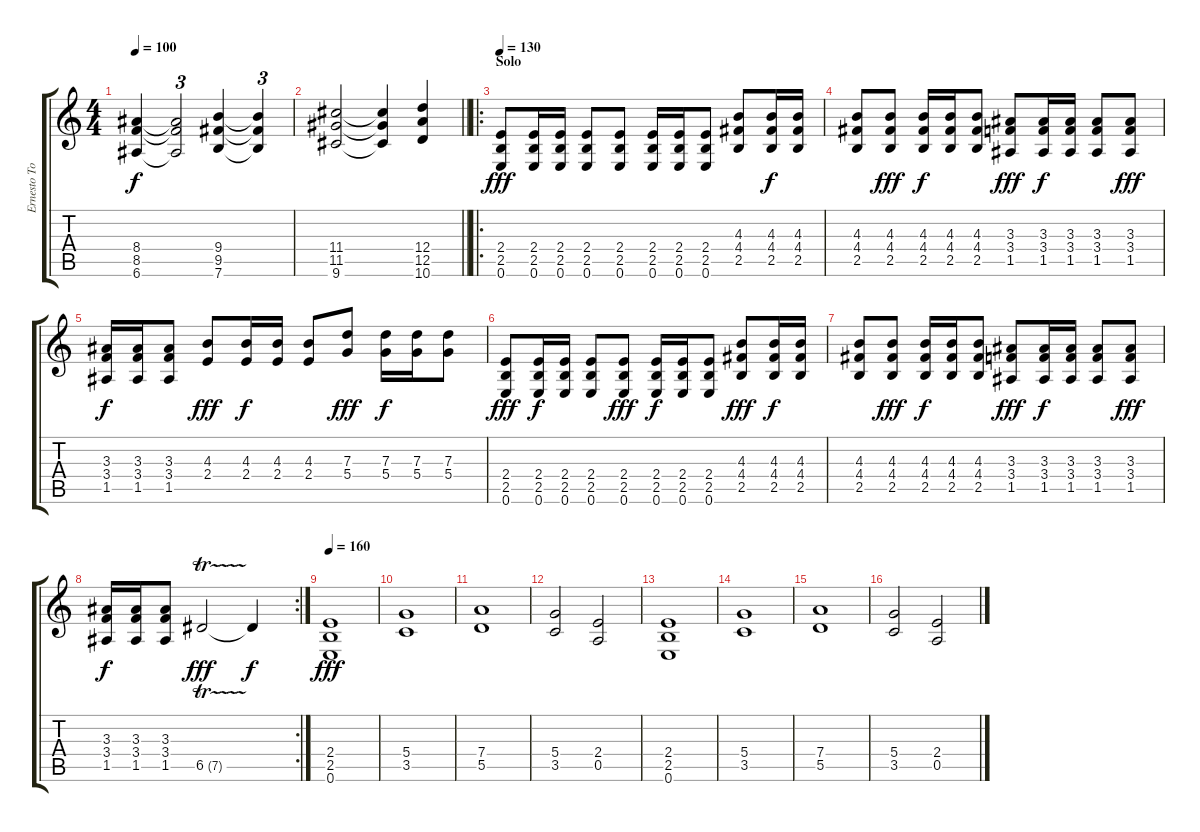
\track ("Ernesto Torres" "Ernesto To") {instrument electricguitarmuted}
\staff {score tabs}
\tuning (E4 B3 G3 D3 A2 E2) {hide}
\ts (4 4)
\tempo 100
\clef g2
\ks c
(8.4{t} 8.5{t} 6.6{t}).4{dy f} (8.4{t} 8.5{t} 6.6{t}).2{tu (3 2)} (9.4 9.5 7.6).4 (9.4{t} 9.5{t} 7.6{t}).4{tu (3 2)} |
\barLineRight lightlight
(11.4 11.5 9.6).2 (11.4{t} 11.5{t} 9.6{t}).4 (12.4 12.5 10.6).4 |
\ro
\section ("" "Solo")
\tempo 130
(2.4 2.5 0.6).8{dy fff} (2.4 2.5 0.6).16 (2.4 2.5 0.6).16 (2.4 2.5 0.6).8 (2.4 2.5 0.6).8 (2.4 2.5 0.6).16 (2.4 2.5 0.6).16 (2.4 2.5 0.6).8 (4.3 4.4 2.5).8 (4.3 4.4 2.5).16{dy f} (4.3 4.4 2.5).16 |
(4.3 4.4 2.5).8 (4.3 4.4 2.5).8{dy fff} (4.3 4.4 2.5).16{dy f} (4.3 4.4 2.5).16 (4.3 4.4 2.5).8 (3.3 3.4 1.5).8{dy fff} (3.3 3.4 1.5).16{dy f} (3.3 3.4 1.5).16 (3.3 3.4 1.5).8 (3.3 3.4 1.5).8{dy fff} |
(3.3 3.4 1.5).16{dy f} (3.3 3.4 1.5).16 (3.3 3.4 1.5).8 (4.3 2.4).8{dy fff} (4.3 2.4).16{dy f} (4.3 2.4).16 (4.3 2.4).8 (7.3 5.4).8{dy fff} (7.3 5.4).16{dy f} (7.3 5.4).16 (7.3 5.4).8 |
(2.4 2.5 0.6).8{dy fff} (2.4 2.5 0.6).16{dy f} (2.4 2.5 0.6).16 (2.4 2.5 0.6).8 (2.4 2.5 0.6).8{dy fff} (2.4 2.5 0.6).16{dy f} (2.4 2.5 0.6).16 (2.4 2.5 0.6).8 (4.3 4.4 2.5).8{dy fff} (4.3 4.4 2.5).16{dy f} (4.3 4.4 2.5).16 |
(4.3 4.4 2.5).8 (4.3 4.4 2.5).8{dy fff} (4.3 4.4 2.5).16{dy f} (4.3 4.4 2.5).16 (4.3 4.4 2.5).8 (3.3 3.4 1.5).8{dy fff} (3.3 3.4 1.5).16{dy f} (3.3 3.4 1.5).16 (3.3 3.4 1.5).8 (3.3 3.4 1.5).8{dy fff} |
\rc 2
(3.3 3.4 1.5).16{dy f} (3.3 3.4 1.5).16 (3.3 3.4 1.5).8 6.5{tr (7 16)}.2{dy fff} 6.5{t}.4{dy f} |
\tempo 160
(2.4 2.5 0.6).1{dy fff} |
(5.4 3.5).1 |
(7.4 5.5).1 |
(5.4 3.5).2 (2.4 0.5).2 |
(2.4 2.5 0.6).1 |
(5.4 3.5).1 |
(7.4 5.5).1 |
(5.4 3.5).2 (2.4 0.5).2
